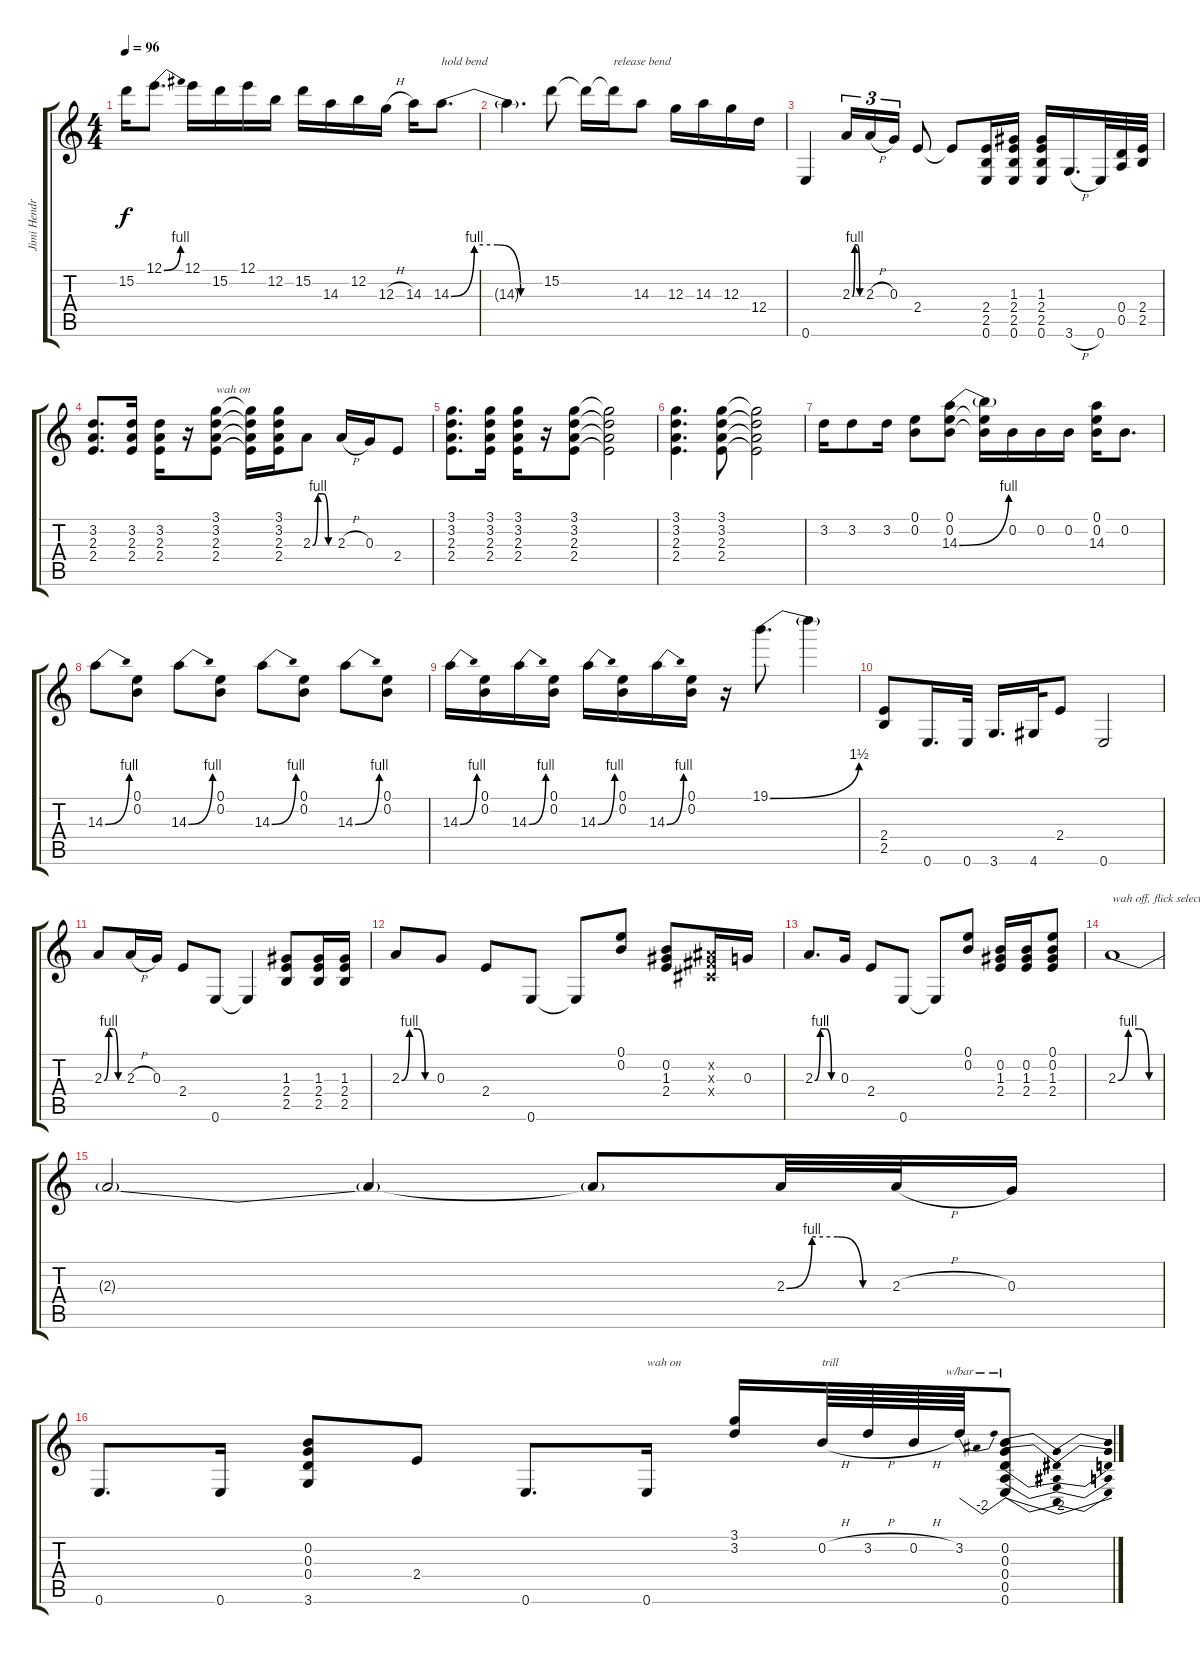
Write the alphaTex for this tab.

\track ("Jimi Hendrix" "Jimi Hendr") {instrument distortionguitar}
\staff {score tabs}
\tuning (E4 B3 G3 D3 A2 E2) {hide}
\ts (4 4)
\tempo 96
\clef g2
\ks c
15.2.16{dy f} 12.1{be (bend 0 0 60 4)}.8{d} 12.1.16 15.2.16 12.1.16 12.2.16 15.2.16 14.3.16 12.2.16 12.3{h}.16 14.3.16 14.3{be (custom 0 0 15 4 30 4 45 0 60 0)}.8{d txt "hold bend"} |
14.3{t}.4{d} 15.2.8 15.2{t}.16 15.2{t}.16{txt "release bend"} 14.3.8 12.3.16 14.3.16 12.3.16 12.4.16 |
0.6.4 2.3{be (custom 0 0 15 4 30 4 45 0 60 0)}.16{tu (3 2)} 2.3{h}.16{tu (3 2)} 0.3.16{tu (3 2)} 2.4.8 2.4{t}.8 (2.4 2.5 0.6).16 (1.3 2.4 2.5 0.6).16 (1.3 2.4 2.5 0.6).16 3.6{h}.16{d} 0.6.32 (0.4 0.5).32 (2.4 2.5).32 |
(3.2 2.3 2.4).8{d} (3.2 2.3 2.4).16 (3.2 2.3 2.4).16 r.16 (3.1 3.2 2.3 2.4).8{txt "wah on"} (3.1{t} 3.2{t} 2.3{t} 2.4{t}).16 (3.1 3.2 2.3 2.4).16 2.3{be (custom 0 0 15 4 30 4 45 0 60 0)}.8 2.3{h}.16 0.3.16 2.4.8 |
(3.1 3.2 2.3 2.4).8{d} (3.1 3.2 2.3 2.4).16 (3.1 3.2 2.3 2.4).16 r.16 (3.1 3.2 2.3 2.4).8 (3.1{t} 3.2{t} 2.3{t} 2.4{t}).2 |
(3.1 3.2 2.3 2.4).4{d} (3.1 3.2 2.3 2.4).8 (3.1{t} 3.2{t} 2.3{t} 2.4{t}).2 |
3.2.16 3.2.8 3.2.16 (0.1 0.2).8 (0.1 0.2 14.3{be (bend 0 0 60 4)}).8 (0.1{t} 0.2{t} 14.3{t}).16 0.2.16 0.2.16 0.2.16 (0.1 0.2 14.3).16 0.2.8{d} |
14.3{be (bend 0 0 60 4)}.8 (0.1 0.2).8 14.3{be (bend 0 0 60 4)}.8 (0.1 0.2).8 14.3{be (bend 0 0 60 4)}.8 (0.1 0.2).8 14.3{be (bend 0 0 60 4)}.8 (0.1 0.2).8 |
14.3{be (bend 0 0 60 4)}.16 (0.1 0.2).16 14.3{be (bend 0 0 60 4)}.16 (0.1 0.2).16 14.3{be (bend 0 0 60 4)}.16 (0.1 0.2).16 14.3{be (bend 0 0 60 4)}.16 (0.1 0.2).16 r.16 19.1{be (bend 0 0 60 6)}.8{d} 19.1{t}.4 |
(2.4 2.5).8 0.6.16{d} 0.6.32 3.6.16{d} 4.6.32 2.4.8 0.6.2 |
2.3{be (custom 0 0 15 4 30 4 45 0 60 0)}.8 2.3{h}.16 0.3.16 2.4.8 0.6.8 0.6{t}.4 (1.3 2.4 2.5).8 (1.3 2.4 2.5).16 (1.3 2.4 2.5).16 |
2.3{be (custom 0 0 15 4 30 4 45 0 60 0)}.8 0.3.8 2.4.8 0.6.8 0.6{t}.8 (0.1 0.2).8 (0.2 1.3 2.4).8 (-1.2{x} -1.3{x} -1.4{x}).16 0.3.16 |
2.3{be (custom 0 0 15 4 30 4 45 0 60 0)}.8{d} 0.3.16 2.4.8 0.6.8 0.6{t}.8 (0.1 0.2).8 (0.2 1.3 2.4).16 (0.2 1.3 2.4).16 (0.1 0.2 1.3 2.4).8 |
2.3{be (custom 0 0 15 4 30 4 45 0 60 0)}.1{txt "wah off, flick selector switch"} |
2.3{t}.2 2.3{t}.4 2.3{t}.8 2.3{be (custom 0 0 15 4 30 4 45 0 60 0)}.32 2.3{h}.32 0.3.16 |
0.6.8{d} 0.6.16 (0.2 0.3 0.4 3.6).8 2.4.8 0.6.8{d} 0.6.16{txt "wah on"} (3.1 3.2).16 0.2{h}.64{txt "trill"} 3.2{h}.64 0.2{h}.64 3.2.64{tbe (dip default 0 0 30 -8 60 0)} (0.2 0.3 0.4 0.5 0.6).8{tbe (dip default 0 0 30 -8 60 0)}
